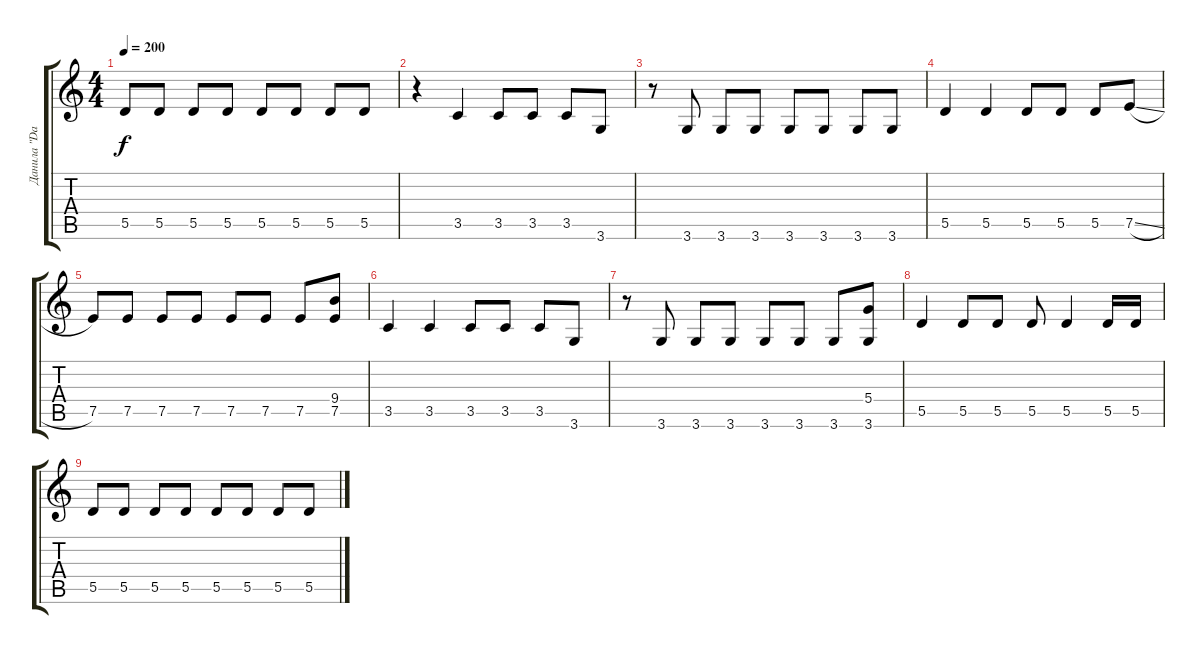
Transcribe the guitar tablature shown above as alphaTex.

\track ("Данила \"Dan\" Косыгин" "Данила \"Da") {instrument electricbassfinger}
\staff {score tabs}
\tuning (E4 B3 G3 D3 A2 E2) {hide}
\ts (4 4)
\tempo 200
\clef g2
\ks c
5.5.8{dy f} 5.5.8 5.5.8 5.5.8 5.5.8 5.5.8 5.5.8 5.5.8 |
r.4 3.5.4 3.5.8 3.5.8 3.5.8 3.6.8 |
r.8 3.6.8 3.6.8 3.6.8 3.6.8 3.6.8 3.6.8 3.6.8 |
5.5.4 5.5.4 5.5.8 5.5.8 5.5.8 7.5{sl}.8 |
7.5.8 7.5.8 7.5.8 7.5.8 7.5.8 7.5.8 7.5.8 (9.4 7.5).8 |
3.5.4 3.5.4 3.5.8 3.5.8 3.5.8 3.6.8 |
r.8 3.6.8 3.6.8 3.6.8 3.6.8 3.6.8 3.6.8 (5.4 3.6).8 |
5.5.4 5.5.8 5.5.8 5.5.8 5.5.4 5.5.16 5.5.16 |
5.5.8 5.5.8 5.5.8 5.5.8 5.5.8 5.5.8 5.5.8 5.5.8
